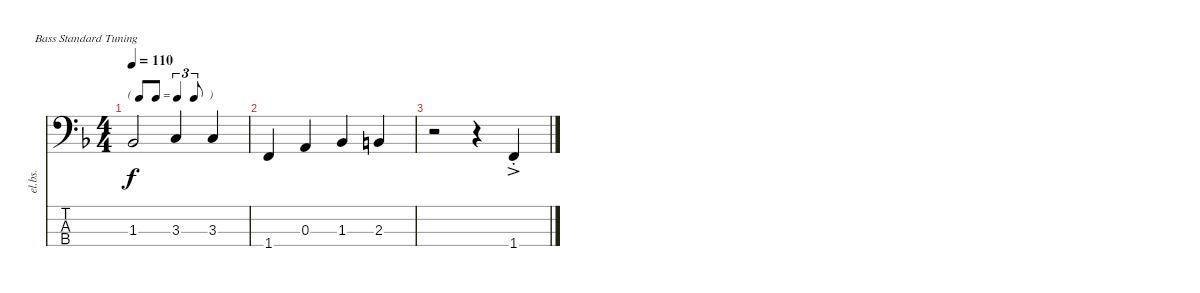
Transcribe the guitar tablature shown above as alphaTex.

\defaultSystemsLayout 4
\bracketExtendMode nobrackets
\track ("Electric Bass" "el.bs.") {defaultSystemsLayout 6 instrument electricbassfinger}
\staff {score tabs}
\tuning (G2 D2 A1 E1)
\ts (4 4)
\tf triplet8th
\tempo 110
\clef f4
\scale
0.223717
\ks f
1.3{acc b}.2{dy f beam Up} 3.3{acc forcenatural}.4{beam Up} 3.3{acc forcenatural}.4{beam Up} |
\scale
0.267336 1.4{acc forcenatural}.4{beam Up} 0.3{acc forcenatural}.4{beam Up} 1.3{acc b}.4{beam Up} 2.3{acc forcenatural}.4{beam Up} |
\scale
0.235707 r.2{beam Down} r.4{beam Down} 1.4{ac st acc forcenatural}.4{beam Up}
